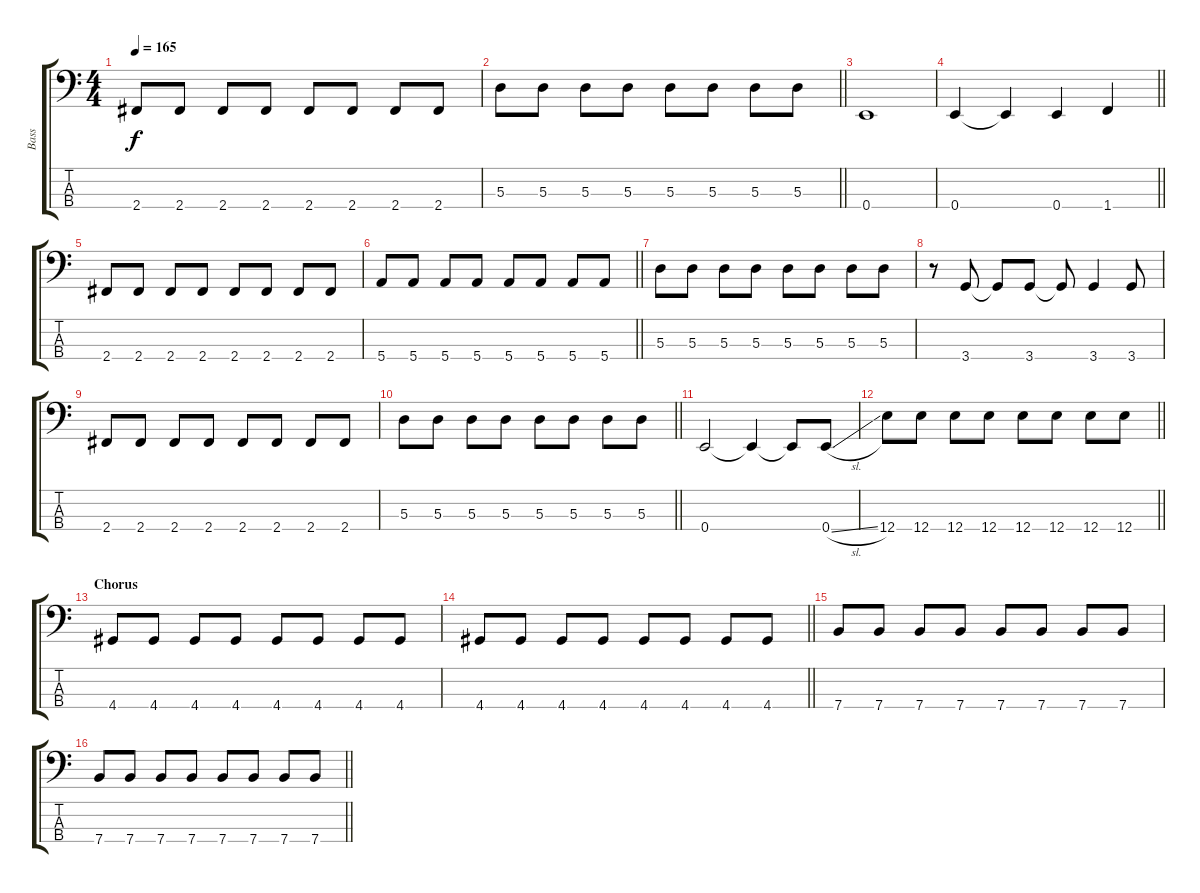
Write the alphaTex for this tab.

\track ("Bass" "Bass") {instrument electricbassfinger}
\staff {score tabs}
\tuning (G2 D2 A1 E1) {hide}
\ts (4 4)
\tempo 165
\clef f4
\ks c
2.4.8{dy f} 2.4.8 2.4.8 2.4.8 2.4.8 2.4.8 2.4.8 2.4.8 |
\barLineRight lightlight
5.3.8 5.3.8 5.3.8 5.3.8 5.3.8 5.3.8 5.3.8 5.3.8 |
0.4.1 |
\barLineRight lightlight
0.4.4 0.4{t}.4 0.4.4 1.4.4 |
2.4.8 2.4.8 2.4.8 2.4.8 2.4.8 2.4.8 2.4.8 2.4.8 |
\barLineRight lightlight
5.4.8 5.4.8 5.4.8 5.4.8 5.4.8 5.4.8 5.4.8 5.4.8 |
5.3.8 5.3.8 5.3.8 5.3.8 5.3.8 5.3.8 5.3.8 5.3.8 |
r.8 3.4.8 3.4{t}.8 3.4.8 3.4{t}.8 3.4.4 3.4.8 |
2.4.8 2.4.8 2.4.8 2.4.8 2.4.8 2.4.8 2.4.8 2.4.8 |
\barLineRight lightlight
5.3.8 5.3.8 5.3.8 5.3.8 5.3.8 5.3.8 5.3.8 5.3.8 |
0.4.2 0.4{t}.4 0.4{t}.8 0.4{sl}.8 |
\barLineRight lightlight
12.4.8 12.4.8 12.4.8 12.4.8 12.4.8 12.4.8 12.4.8 12.4.8 |
\section ("" "Chorus")
4.4.8 4.4.8 4.4.8 4.4.8 4.4.8 4.4.8 4.4.8 4.4.8 |
\barLineRight lightlight
4.4.8 4.4.8 4.4.8 4.4.8 4.4.8 4.4.8 4.4.8 4.4.8 |
7.4.8 7.4.8 7.4.8 7.4.8 7.4.8 7.4.8 7.4.8 7.4.8 |
\barLineRight lightlight
7.4.8 7.4.8 7.4.8 7.4.8 7.4.8 7.4.8 7.4.8 7.4.8
